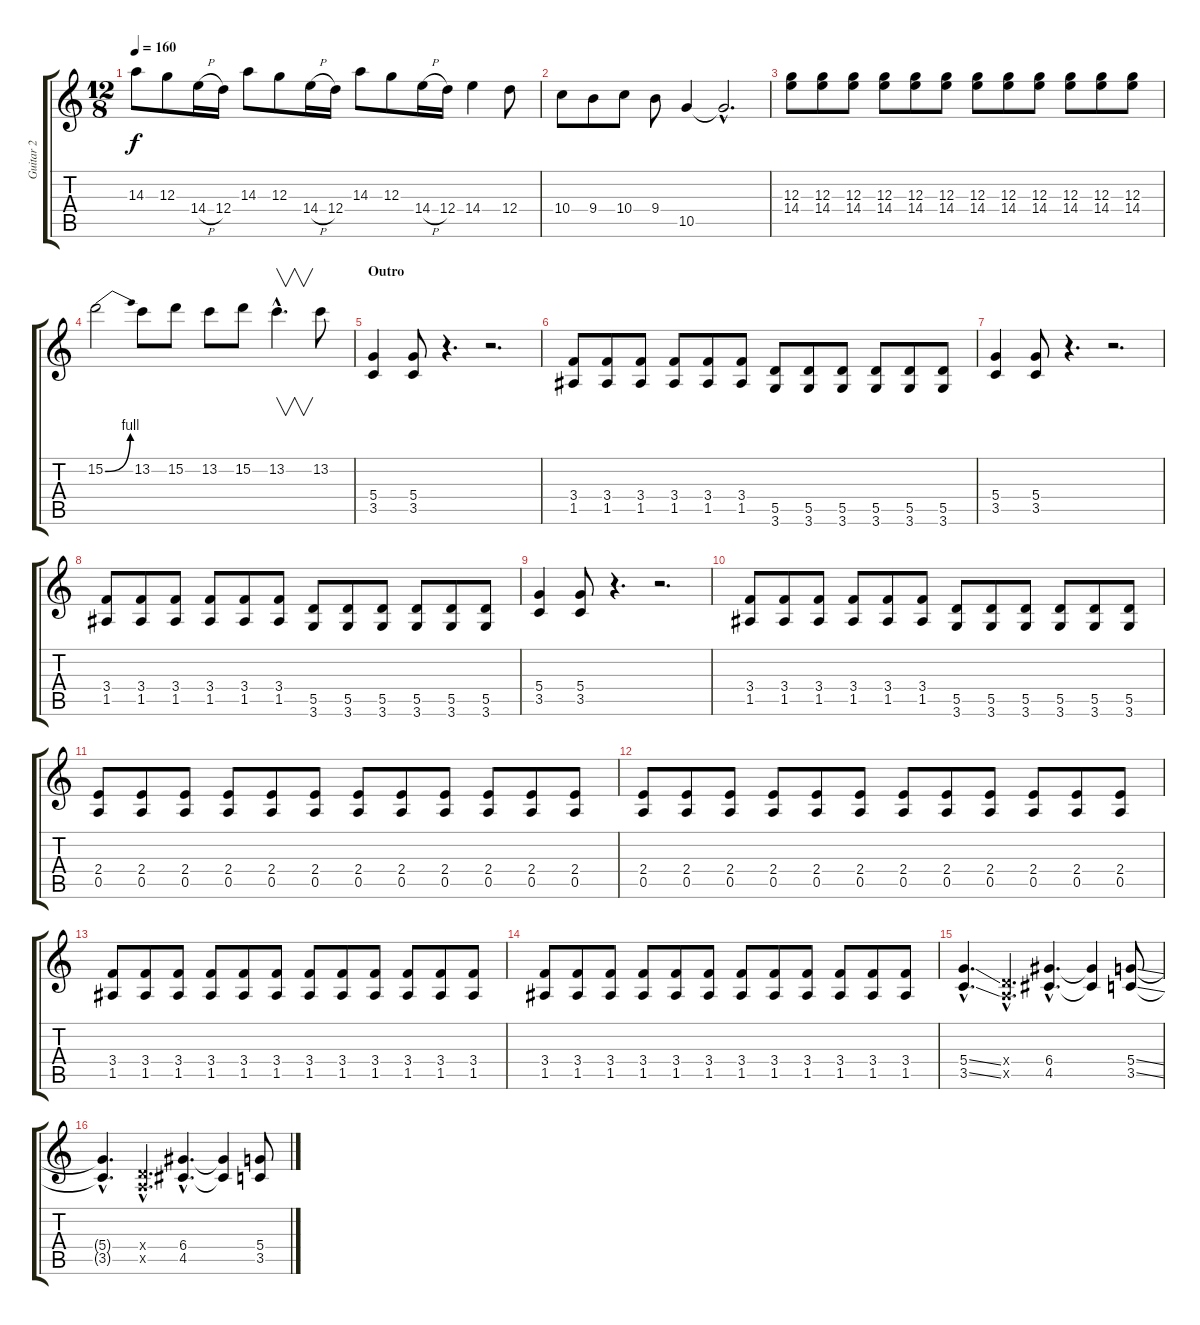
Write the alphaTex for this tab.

\track ("Guitar 2" "Guitar 2") {instrument overdrivenguitar}
\staff {score tabs}
\tuning (E4 B3 G3 D3 A2 E2) {hide}
\ts (12 8)
\tempo 160
\clef g2
\ks c
14.3.8{dy f} 12.3.8 14.4{h}.16 12.4.16 14.3.8 12.3.8 14.4{h}.16 12.4.16 14.3.8 12.3.8 14.4{h}.16 12.4.16 14.4.4 12.4.8 |
10.4.8 9.4.8 10.4.8 9.4.8 10.5.4 10.5{hac t}.2{d} |
(12.3 14.4).8 (12.3 14.4).8 (12.3 14.4).8 (12.3 14.4).8 (12.3 14.4).8 (12.3 14.4).8 (12.3 14.4).8 (12.3 14.4).8 (12.3 14.4).8 (12.3 14.4).8 (12.3 14.4).8 (12.3 14.4).8 |
15.2{be (bend 0 0 60 4)}.2 13.2.8 15.2.8 13.2.8 15.2.8 13.2{hac}.4{v d} 13.2.8 |
\section ("" "Outro")
(5.4 3.5).4{volume 14} (5.4 3.5).8 r.4{d} r.2{d} |
(3.4 1.5).8 (3.4 1.5).8 (3.4 1.5).8 (3.4 1.5).8 (3.4 1.5).8 (3.4 1.5).8 (5.5 3.6).8 (5.5 3.6).8 (5.5 3.6).8 (5.5 3.6).8 (5.5 3.6).8 (5.5 3.6).8 |
(5.4 3.5).4 (5.4 3.5).8 r.4{d} r.2{d} |
(3.4 1.5).8 (3.4 1.5).8 (3.4 1.5).8 (3.4 1.5).8 (3.4 1.5).8 (3.4 1.5).8 (5.5 3.6).8 (5.5 3.6).8 (5.5 3.6).8 (5.5 3.6).8 (5.5 3.6).8 (5.5 3.6).8 |
(5.4 3.5).4 (5.4 3.5).8 r.4{d} r.2{d} |
(3.4 1.5).8 (3.4 1.5).8 (3.4 1.5).8 (3.4 1.5).8 (3.4 1.5).8 (3.4 1.5).8 (5.5 3.6).8 (5.5 3.6).8 (5.5 3.6).8 (5.5 3.6).8 (5.5 3.6).8 (5.5 3.6).8 |
(2.4 0.5).8 (2.4 0.5).8 (2.4 0.5).8 (2.4 0.5).8 (2.4 0.5).8 (2.4 0.5).8 (2.4 0.5).8 (2.4 0.5).8 (2.4 0.5).8 (2.4 0.5).8 (2.4 0.5).8 (2.4 0.5).8 |
(2.4 0.5).8 (2.4 0.5).8 (2.4 0.5).8 (2.4 0.5).8 (2.4 0.5).8 (2.4 0.5).8 (2.4 0.5).8 (2.4 0.5).8 (2.4 0.5).8 (2.4 0.5).8 (2.4 0.5).8 (2.4 0.5).8 |
(3.4 1.5).8 (3.4 1.5).8 (3.4 1.5).8 (3.4 1.5).8 (3.4 1.5).8 (3.4 1.5).8 (3.4 1.5).8 (3.4 1.5).8 (3.4 1.5).8 (3.4 1.5).8 (3.4 1.5).8 (3.4 1.5).8 |
(3.4 1.5).8 (3.4 1.5).8 (3.4 1.5).8 (3.4 1.5).8 (3.4 1.5).8 (3.4 1.5).8 (3.4 1.5).8 (3.4 1.5).8 (3.4 1.5).8 (3.4 1.5).8 (3.4 1.5).8 (3.4 1.5).8 |
(5.4{ss hac} 3.5{ss hac}).4{d} (0.4{hac x} 0.5{hac x}).4{d} (6.4{hac} 4.5{hac}).4{d} (6.4{t} 4.5{t}).4 (5.4{ss} 3.5{ss}).8 |
(5.4{hac t} 3.5{hac t}).4{d} (0.4{hac x} 0.5{hac x}).4{d} (6.4{hac} 4.5{hac}).4{d} (6.4{t} 4.5{t}).4 (5.4{ss} 3.5{ss}).8
